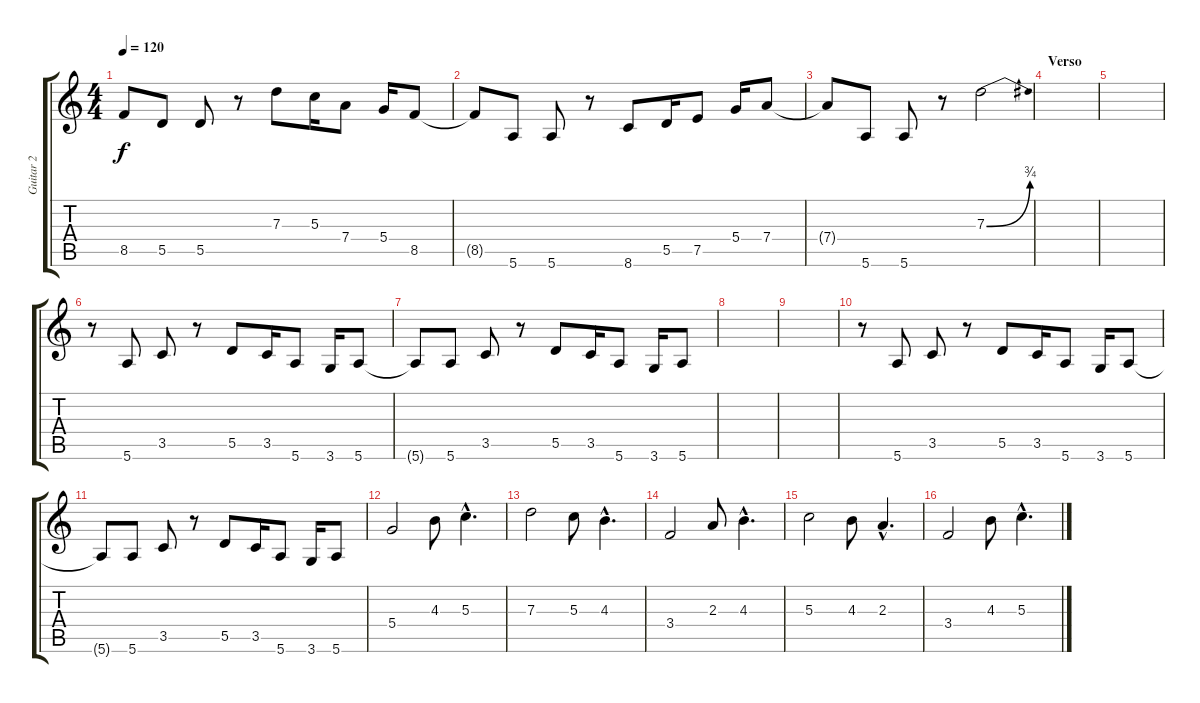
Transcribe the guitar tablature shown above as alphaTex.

\track ("Guitar 2" "Guitar 2") {instrument distortionguitar}
\staff {score tabs}
\tuning (E4 B3 G3 D3 A2 E2) {hide}
\ts (4 4)
\tempo 120
\clef g2
\ks c
8.5{t}.8{dy f} 5.5.8 5.5.8 r.8 7.3.8 5.3.16 7.4.8 5.4.16 8.5.8 |
8.5{t}.8 5.6.8 5.6.8 r.8 8.6.8 5.5.16 7.5.8 5.4.16 7.4.8 |
7.4{t}.8 5.6.8 5.6.8 r.8 7.3{be (bend 0 0 60 3)}.2 |
\section ("" "Verso")
|
|
r.8 5.6.8 3.5.8 r.8 5.5.8 3.5.16 5.6.8 3.6.16 5.6.8 |
5.6{t}.8 5.6.8 3.5.8 r.8 5.5.8 3.5.16 5.6.8 3.6.16 5.6.8 |
|
|
r.8 5.6.8 3.5.8 r.8 5.5.8 3.5.16 5.6.8 3.6.16 5.6.8 |
5.6{t}.8 5.6.8 3.5.8 r.8 5.5.8 3.5.16 5.6.8 3.6.16 5.6.8 |
5.4.2 4.3.8 5.3{hac}.4{d} |
7.3.2 5.3.8 4.3{hac}.4{d} |
3.4.2 2.3.8 4.3{hac}.4{d} |
5.3.2 4.3.8 2.3{hac}.4{d} |
3.4.2 4.3.8 5.3{hac}.4{d}
